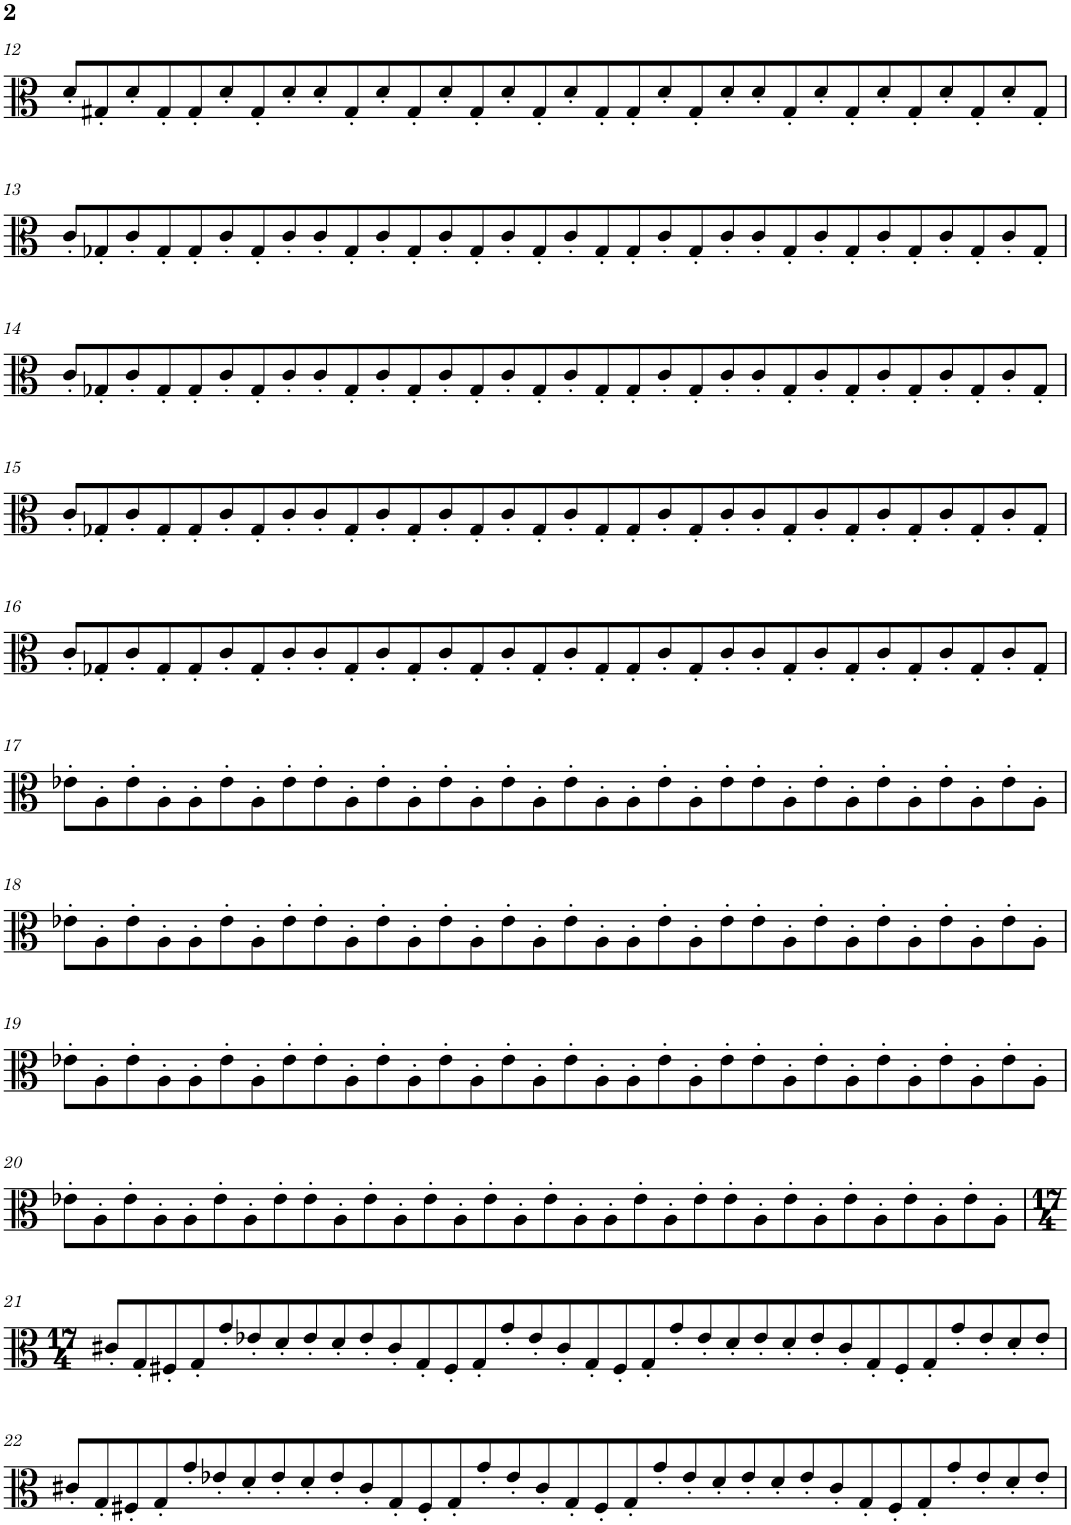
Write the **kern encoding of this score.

**kern
*part1
*staff1
*I"Viola
*I'Vla.
!!LO:PB:g=z
*clefC3
*k[]
*M16/4
=12
8d'/L
8G#X'/
8d'/
8G#'/
8G#'/
8d'/
8G#'/
8d'/
8d'/
8G#'/
8d'/
8G#'/
8d'/
8G#'/
8d'/
8G#'/
8d'/
8G#'/
8G#'/
8d'/
8G#'/
8d'/
8d'/
8G#'/
8d'/
8G#'/
8d'/
8G#'/
8d'/
8G#'/
8d'/
8G#'/J
!!LO:LB:g=z
=13
8c'/L
8G-X'/
8c'/
8G-'/
8G-'/
8c'/
8G-'/
8c'/
8c'/
8G-'/
8c'/
8G-'/
8c'/
8G-'/
8c'/
8G-'/
8c'/
8G-'/
8G-'/
8c'/
8G-'/
8c'/
8c'/
8G-'/
8c'/
8G-'/
8c'/
8G-'/
8c'/
8G-'/
8c'/
8G-'/J
!!LO:LB:g=z
=14
8c'/L
8G-X'/
8c'/
8G-'/
8G-'/
8c'/
8G-'/
8c'/
8c'/
8G-'/
8c'/
8G-'/
8c'/
8G-'/
8c'/
8G-'/
8c'/
8G-'/
8G-'/
8c'/
8G-'/
8c'/
8c'/
8G-'/
8c'/
8G-'/
8c'/
8G-'/
8c'/
8G-'/
8c'/
8G-'/J
!!LO:LB:g=z
=15
8c'/L
8G-X'/
8c'/
8G-'/
8G-'/
8c'/
8G-'/
8c'/
8c'/
8G-'/
8c'/
8G-'/
8c'/
8G-'/
8c'/
8G-'/
8c'/
8G-'/
8G-'/
8c'/
8G-'/
8c'/
8c'/
8G-'/
8c'/
8G-'/
8c'/
8G-'/
8c'/
8G-'/
8c'/
8G-'/J
!!LO:LB:g=z
=16
8c'/L
8G-X'/
8c'/
8G-'/
8G-'/
8c'/
8G-'/
8c'/
8c'/
8G-'/
8c'/
8G-'/
8c'/
8G-'/
8c'/
8G-'/
8c'/
8G-'/
8G-'/
8c'/
8G-'/
8c'/
8c'/
8G-'/
8c'/
8G-'/
8c'/
8G-'/
8c'/
8G-'/
8c'/
8G-'/J
!!LO:LB:g=z
=17
8e-X'\L
8A'\
8e-'\
8A'\
8A'\
8e-'\
8A'\
8e-'\
8e-'\
8A'\
8e-'\
8A'\
8e-'\
8A'\
8e-'\
8A'\
8e-'\
8A'\
8A'\
8e-'\
8A'\
8e-'\
8e-'\
8A'\
8e-'\
8A'\
8e-'\
8A'\
8e-'\
8A'\
8e-'\
8A'\J
!!LO:LB:g=z
=18
8e-X'\L
8A'\
8e-'\
8A'\
8A'\
8e-'\
8A'\
8e-'\
8e-'\
8A'\
8e-'\
8A'\
8e-'\
8A'\
8e-'\
8A'\
8e-'\
8A'\
8A'\
8e-'\
8A'\
8e-'\
8e-'\
8A'\
8e-'\
8A'\
8e-'\
8A'\
8e-'\
8A'\
8e-'\
8A'\J
!!LO:LB:g=z
=19
8e-X'\L
8A'\
8e-'\
8A'\
8A'\
8e-'\
8A'\
8e-'\
8e-'\
8A'\
8e-'\
8A'\
8e-'\
8A'\
8e-'\
8A'\
8e-'\
8A'\
8A'\
8e-'\
8A'\
8e-'\
8e-'\
8A'\
8e-'\
8A'\
8e-'\
8A'\
8e-'\
8A'\
8e-'\
8A'\J
!!LO:LB:g=z
=20
8e-X'\L
8A'\
8e-'\
8A'\
8A'\
8e-'\
8A'\
8e-'\
8e-'\
8A'\
8e-'\
8A'\
8e-'\
8A'\
8e-'\
8A'\
8e-'\
8A'\
8A'\
8e-'\
8A'\
8e-'\
8e-'\
8A'\
8e-'\
8A'\
8e-'\
8A'\
8e-'\
8A'\
8e-'\
8A'\J
!!LO:LB:g=z
=21
*M17/4
8c#X'/L
8G'/
8F#X'/
8G'/
8g'/
8e-X'/
8d'/
8e-'/
8d'/
8e-'/
8c#'/
8G'/
8F#'/
8G'/
8g'/
8e-'/
8c#'/
8G'/
8F#'/
8G'/
8g'/
8e-'/
8d'/
8e-'/
8d'/
8e-'/
8c#'/
8G'/
8F#'/
8G'/
8g'/
8e-'/
8d'/
8e-'/J
!!LO:LB:g=z
=22
8c#X'/L
8G'/
8F#X'/
8G'/
8g'/
8e-X'/
8d'/
8e-'/
8d'/
8e-'/
8c#'/
8G'/
8F#'/
8G'/
8g'/
8e-'/
8c#'/
8G'/
8F#'/
8G'/
8g'/
8e-'/
8d'/
8e-'/
8d'/
8e-'/
8c#'/
8G'/
8F#'/
8G'/
8g'/
8e-'/
8d'/
8e-'/J
=
*-
